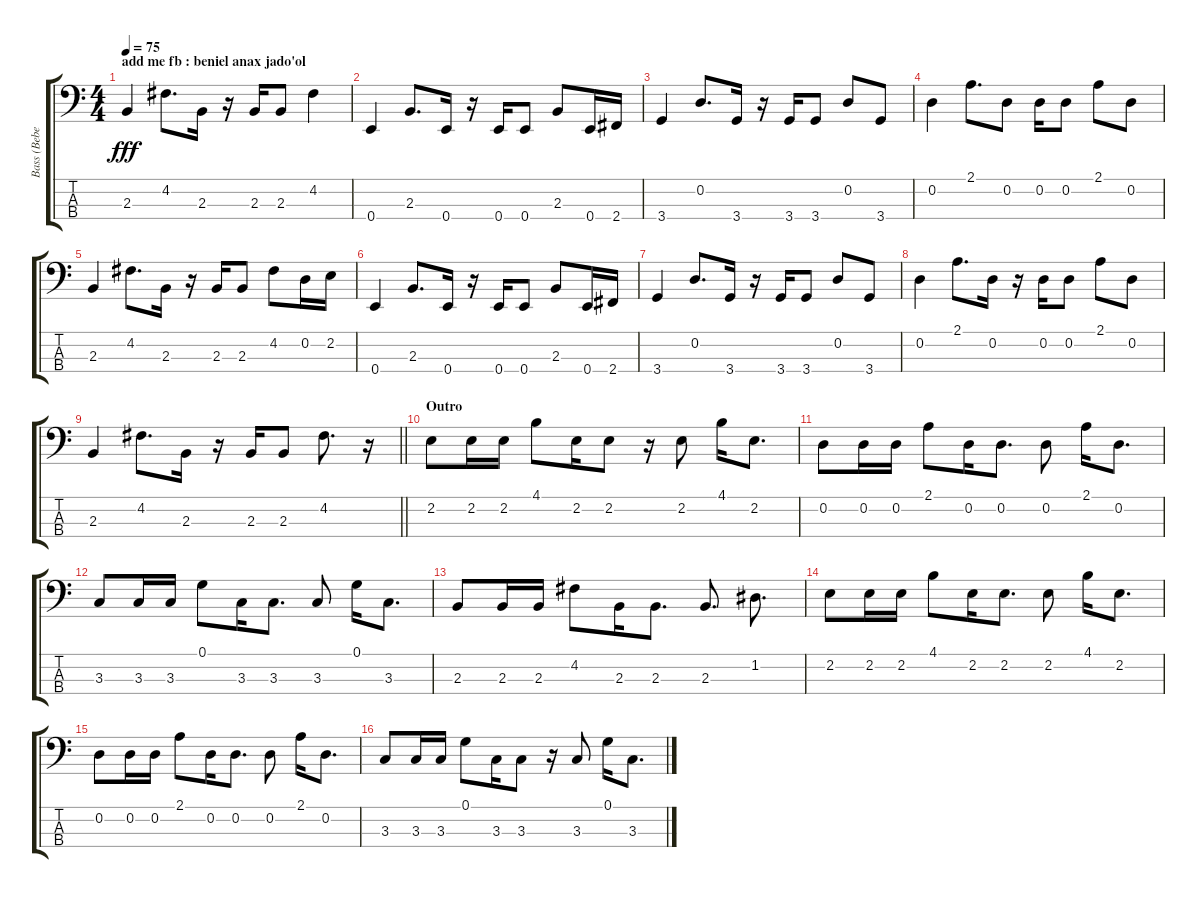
\track ("Bass (Bebe)" "Bass (Bebe") {instrument electricbassfinger}
\staff {score tabs}
\tuning (G2 D2 A1 E1) {hide}
\ts (4 4)
\section ("" "add me fb : beniel anax jado'ol")
\tempo 75
\clef f4
\ks c
2.3.4{dy fff} 4.2.8{d} 2.3.16 r.16 2.3.16 2.3.8 4.2.4 |
0.4.4 2.3.8{d} 0.4.16 r.16 0.4.16 0.4.8 2.3.8 0.4.16 2.4.16 |
3.4.4 0.2.8{d} 3.4.16 r.16 3.4.16 3.4.8 0.2.8 3.4.8 |
0.2.4 2.1.8{d} 0.2.8 0.2.16 0.2.8 2.1.8 0.2.8 |
2.3.4 4.2.8{d} 2.3.16 r.16 2.3.16 2.3.8 4.2.8 0.2.16 2.2.16 |
0.4.4 2.3.8{d} 0.4.16 r.16 0.4.16 0.4.8 2.3.8 0.4.16 2.4.16 |
3.4.4 0.2.8{d} 3.4.16 r.16 3.4.16 3.4.8 0.2.8 3.4.8 |
0.2.4 2.1.8{d} 0.2.16 r.16 0.2.16 0.2.8 2.1.8 0.2.8 |
\barLineRight lightlight
2.3.4 4.2.8{d} 2.3.16 r.16 2.3.16 2.3.8 4.2.8{d} r.16 |
\section ("" "Outro")
2.2.8 2.2.16 2.2.16 4.1.8 2.2.16 2.2.8 r.16 2.2.8 4.1.16 2.2.8{d} |
0.2.8 0.2.16 0.2.16 2.1.8 0.2.16 0.2.8{d} 0.2.8 2.1.16 0.2.8{d} |
3.3.8 3.3.16 3.3.16 0.1.8 3.3.16 3.3.8{d} 3.3.8 0.1.16 3.3.8{d} |
2.3.8 2.3.16 2.3.16 4.2.8 2.3.16 2.3.8{d} 2.3.8{d} 1.2.8{d} |
2.2.8 2.2.16 2.2.16 4.1.8 2.2.16 2.2.8{d} 2.2.8 4.1.16 2.2.8{d} |
0.2.8 0.2.16 0.2.16 2.1.8 0.2.16 0.2.8{d} 0.2.8 2.1.16 0.2.8{d} |
3.3.8 3.3.16 3.3.16 0.1.8 3.3.16 3.3.8 r.16 3.3.8 0.1.16 3.3.8{d}
